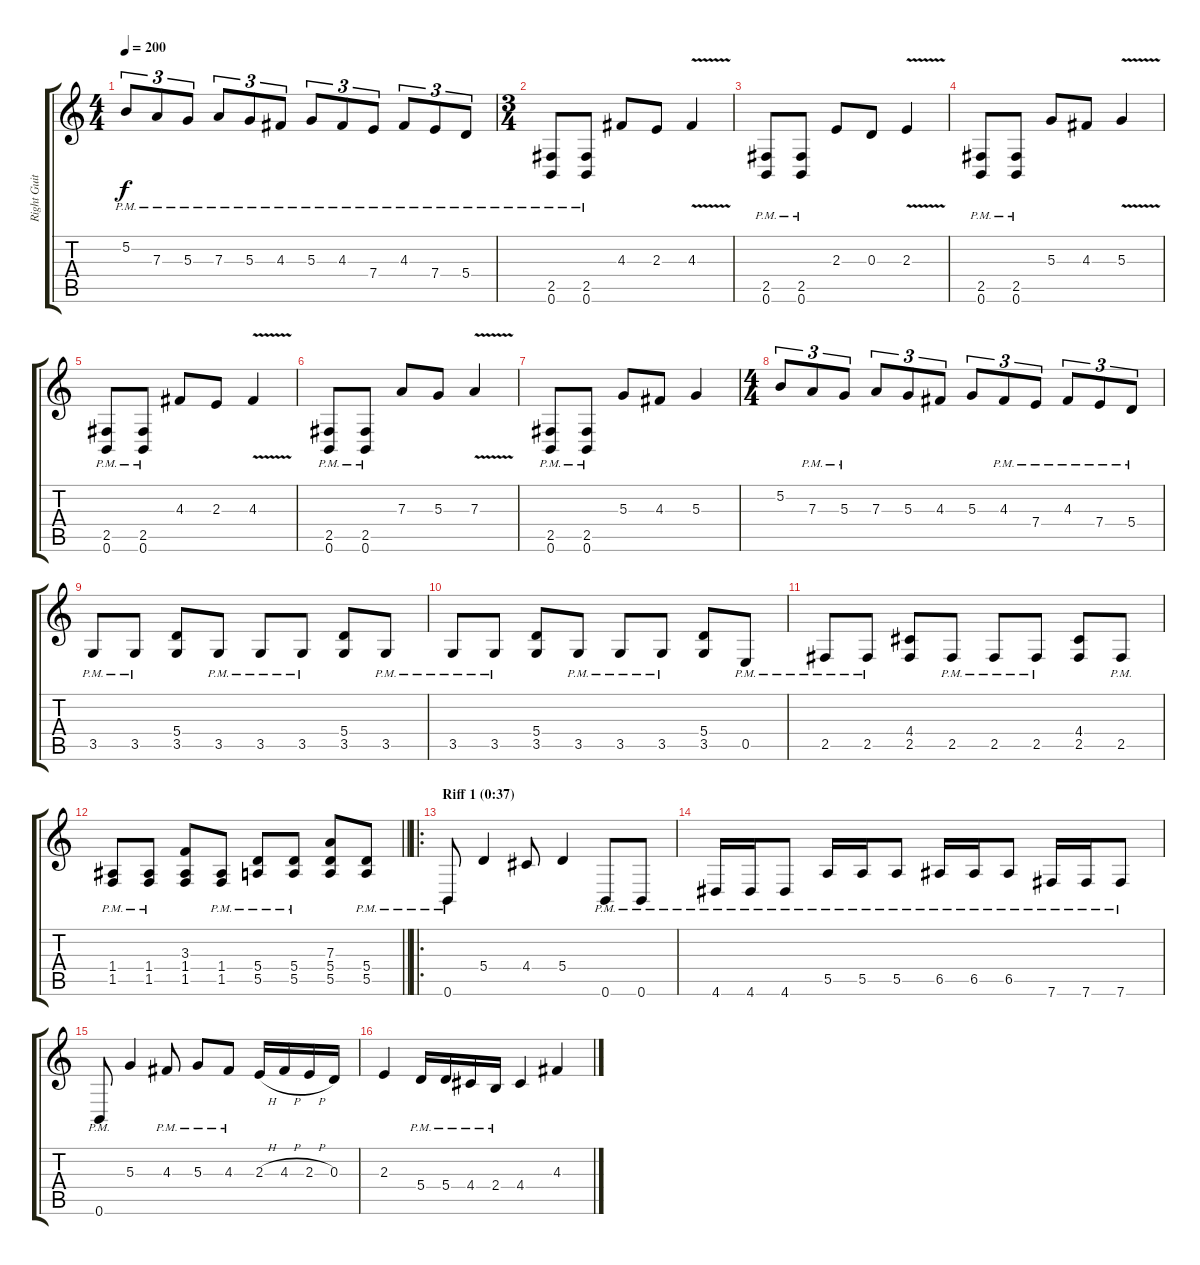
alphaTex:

\track ("Right Guitar" "Right Guit") {instrument distortionguitar}
\staff {score tabs}
\tuning (B3 Gb3 D3 A2 E2 B1) {hide}
\ts (4 4)
\tempo 200
\clef g2
\ks c
5.2{pm}.8{tu (3 2) dy f} 7.3{pm}.8{tu (3 2)} 5.3{pm}.8{tu (3 2)} 7.3{pm}.8{tu (3 2)} 5.3{pm}.8{tu (3 2)} 4.3{pm}.8{tu (3 2)} 5.3{pm}.8{tu (3 2)} 4.3{pm}.8{tu (3 2)} 7.4{pm}.8{tu (3 2)} 4.3{pm}.8{tu (3 2)} 7.4{pm}.8{tu (3 2)} 5.4{pm}.8{tu (3 2)} |
\ts (3 4)
(2.5{pm} 0.6{pm}).8 (2.5{pm} 0.6{pm}).8 4.3.8 2.3.8 4.3{v}.4 |
(2.5{pm} 0.6{pm}).8 (2.5{pm} 0.6{pm}).8 2.3.8 0.3.8 2.3{v}.4 |
(2.5{pm} 0.6{pm}).8 (2.5{pm} 0.6{pm}).8 5.3.8 4.3.8 5.3{v}.4 |
(2.5{pm} 0.6{pm}).8 (2.5{pm} 0.6{pm}).8 4.3.8 2.3.8 4.3{v}.4 |
(2.5{pm} 0.6{pm}).8 (2.5{pm} 0.6{pm}).8 7.3.8 5.3.8 7.3{v}.4 |
(2.5{pm} 0.6{pm}).8 (2.5{pm} 0.6{pm}).8 5.3.8 4.3.8 5.3.4 |
\ts (4 4)
5.2.8{tu (3 2)} 7.3{pm}.8{tu (3 2)} 5.3{pm}.8{tu (3 2)} 7.3.8{tu (3 2)} 5.3.8{tu (3 2)} 4.3.8{tu (3 2)} 5.3.8{tu (3 2)} 4.3{pm}.8{tu (3 2)} 7.4{pm}.8{tu (3 2)} 4.3{pm}.8{tu (3 2)} 7.4{pm}.8{tu (3 2)} 5.4{pm}.8{tu (3 2)} |
3.5{pm}.8 3.5{pm}.8 (5.4 3.5).8 3.5{pm}.8 3.5{pm}.8 3.5{pm}.8 (5.4 3.5).8 3.5{pm}.8 |
3.5{pm}.8 3.5{pm}.8 (5.4 3.5).8 3.5{pm}.8 3.5{pm}.8 3.5{pm}.8 (5.4 3.5).8 0.5{pm}.8 |
2.5{pm}.8 2.5{pm}.8 (4.4 2.5).8 2.5{pm}.8 2.5{pm}.8 2.5{pm}.8 (4.4 2.5).8 2.5{pm}.8 |
\barLineRight lightlight
(1.4{pm} 1.5{pm}).8 (1.4{pm} 1.5{pm}).8 (3.3 1.4 1.5).8 (1.4{pm} 1.5{pm}).8 (5.4{pm} 5.5{pm}).8 (5.4{pm} 5.5{pm}).8 (7.3 5.4 5.5).8 (5.4{pm} 5.5{pm}).8 |
\ro
\section ("" "Riff 1 (0:37)")
0.6{pm}.8 5.4.4 4.4.8 5.4.4 0.6{pm}.8 0.6{pm}.8 |
4.6{pm}.16 4.6{pm}.16 4.6{pm}.8 5.5{pm}.16 5.5{pm}.16 5.5{pm}.8 6.5{pm}.16 6.5{pm}.16 6.5{pm}.8 7.6{pm}.16 7.6{pm}.16 7.6{pm}.8 |
0.6{pm}.8 5.3.4 4.3{pm}.8 5.3{pm}.8 4.3{pm}.8 2.3{h}.16 4.3{h}.16 2.3{h}.16 0.3.16 |
2.3.4 5.4{pm}.16 5.4{pm}.16 4.4{pm}.16 2.4{pm}.16 4.4.4 4.3.4
